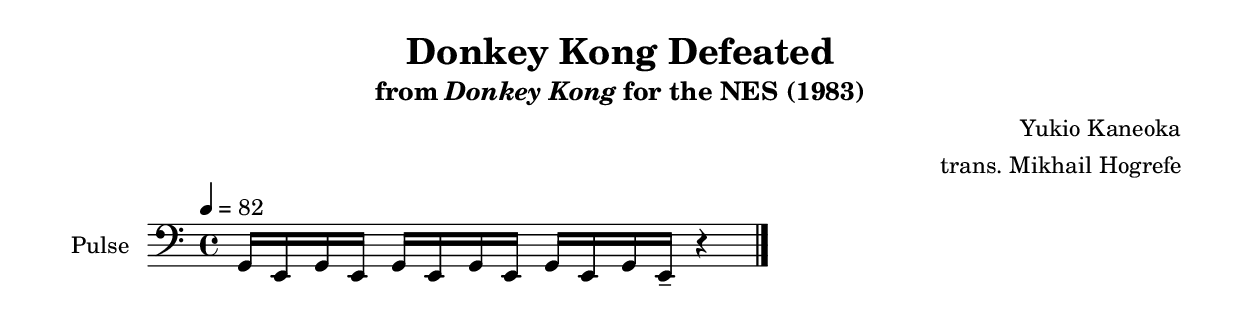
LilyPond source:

\version "2.22.0"

\book {
    \header {
        title = "Donkey Kong Defeated"
        subtitle = \markup { "from" {\italic "Donkey Kong"} "for the NES (1983)" }
        composer = "Yukio Kaneoka"
        arranger = "trans. Mikhail Hogrefe"
    }

    \score {
        {
            \new StaffGroup <<
                \new Staff \relative c {
                    \set Staff.instrumentName = "Pulse"
                    \set Staff.shortInstrumentName = "P."
\key c \major
\clef bass
\tempo 4 = 82

g16 e g e g e g e g e g e-- r4 |
\bar "|."
                }
            >>
        }
        \layout {
            \context {
                \Staff
                \RemoveEmptyStaves
            }
            \context {
                \DrumStaff
                \RemoveEmptyStaves
            }
            \context {
                % Force measures to widen, revealing second glissando line
                \Score
                \override SpacingSpanner.base-shortest-duration = #(ly:make-moment 1/32)
            }
        }
        \midi {}
    }
}
